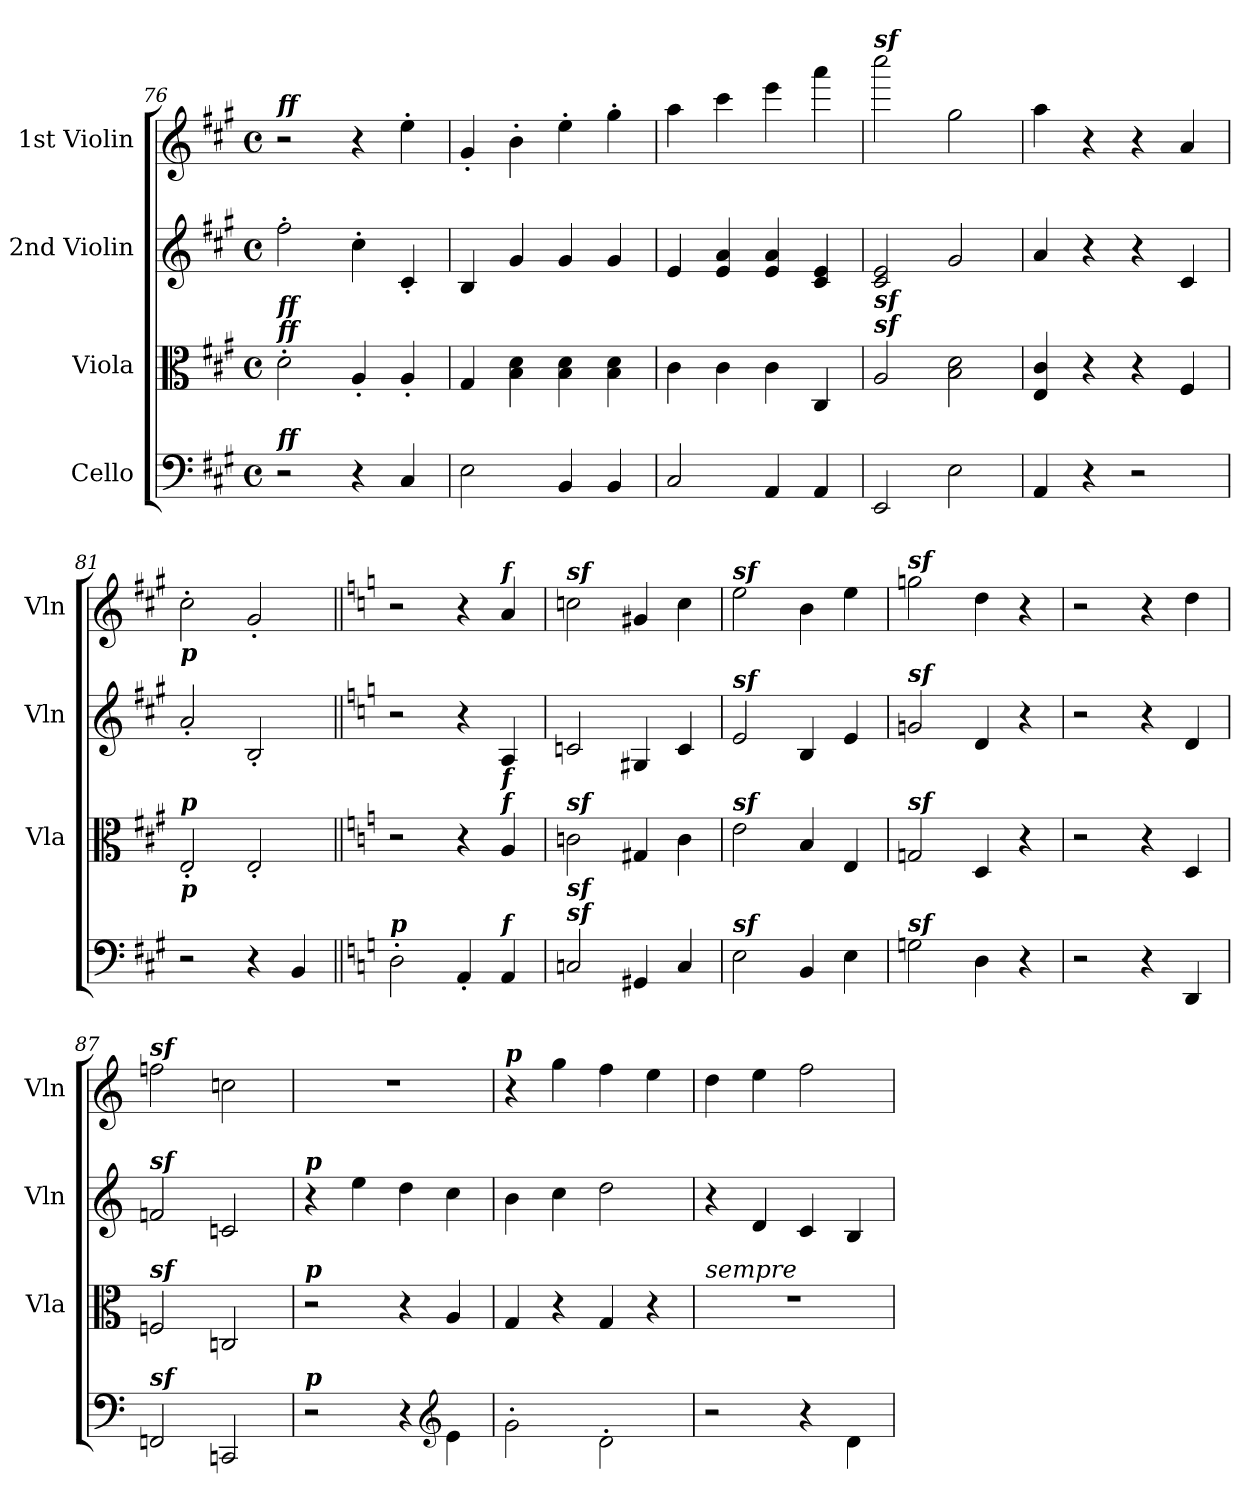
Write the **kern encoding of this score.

**kern	**kern	**kern	**kern
*part4	*part3	*part2	*part1
*staff4	*staff3	*staff2	*staff1
*I"Cello	*I"Viola	*I"2nd Violin	*I"1st Violin
*	*I'Vla	*I'Vln	*I'Vln
*clefF4	*clefC3	*clefG2	*clefG2
*k[f#c#g#]	*k[f#c#g#]	*k[f#c#g#]	*k[f#c#g#]
*A:	*A:	*A:	*A:
*M4/4	*M4/4	*M4/4	*M4/4
*met(c)	*met(c)	*met(c)	*met(c)
=76	=76	=76	=76
!	!	!	!LO:TX:a:Bi:t=ff
!	!LO:TX:a:Bi:t=ff	!	!
!	!LO:TX:a:Bi:t=ff	!	!
!LO:TX:a:Bi:t=ff	!	!	!
2r	2d'\	2ff#'\	2r
4r	4A'/	4cc#'\	4r
4C#/	4A'/	4c#'/	4ee'\
=77	=77	=77	=77
2E\	4G#/	4B/	4g#'/
.	4B\ 4d\	4g#/	4b'\
4BB/	4B\ 4d\	4g#/	4ee'\
4BB/	4B\ 4d\	4g#/	4gg#'\
=78	=78	=78	=78
2C#/	4c#\	4e/	4aa\
.	4c#\	4e/ 4a/	4ccc#\
4AA/	4c#\	4e/ 4a/	4eee\
4AA/	4C#/	4c#/ 4e/	4aaa\
=79	=79	=79	=79
!	!	!	!LO:TX:a:Bi:t=sf
!	!LO:TX:a:Bi:t=sf	!	!
!	!LO:TX:a:Bi:t=sf	!	!
2EE/	2A/	2c#/ 2e/	2cccc#\
2E\	2B\ 2d\	2g#/	2gg#\
=80	=80	=80	=80
4AA/	4E/ 4c#/	4a/	4aa\
4r	4r	4r	4r
2r	4r	4r	4r
.	4F#/	4c#/	4a/
=81	=81	=81	=81
!	!	!	!LO:TX:b:Bi:t=p
!	!LO:TX:a:Bi:t=p	!	!
!	!LO:TX:b:Bi:t=p	!	!
2r	2E'/	2a'/	2cc#'\
4r	2E'/	2B'/	2g#'/
4BB/	.	.	.
=82||	=82||	=82||	=82||
*k[]	*k[]	*k[]	*k[]
*C:	*C:	*C:	*C:
!LO:TX:a:Bi:t=p	!	!	!
2D'\	2r	2r	2r
4AA'/	4r	4r	4r
!	!	!	!LO:TX:a:Bi:t=f
!	!LO:TX:a:Bi:t=f	!	!
!	!LO:TX:a:Bi:t=f	!	!
!LO:TX:a:Bi:t=f	!	!	!
4AA/	4A/	4A/	4a/
=83	=83	=83	=83
!	!	!	!LO:TX:a:Bi:t=sf
!	!LO:TX:a:Bi:t=sf	!	!
!LO:TX:a:Bi:t=sf	!	!	!
!LO:TX:a:Bi:t=sf	!	!	!
2Cn/	2cn\	2cn/	2ccn\
4GG#X/	4G#X/	4G#X/	4g#X/
4C/	4c\	4c/	4cc\
=84	=84	=84	=84
!	!	!	!LO:TX:a:Bi:t=sf
!	!	!LO:TX:a:Bi:t=sf	!
!	!LO:TX:a:Bi:t=sf	!	!
!LO:TX:a:Bi:t=sf	!	!	!
2E\	2e\	2e/	2ee\
4BB/	4B/	4B/	4b\
4E\	4E/	4e/	4ee\
=85	=85	=85	=85
!	!	!	!LO:TX:a:Bi:t=sf
!	!	!LO:TX:a:Bi:t=sf	!
!	!LO:TX:a:Bi:t=sf	!	!
!LO:TX:a:Bi:t=sf	!	!	!
2Gn\	2Gn/	2gn/	2ggn\
4D\	4D/	4d/	4dd\
4r	4r	4r	4r
=86	=86	=86	=86
2r	2r	2r	2r
4r	4r	4r	4r
4DD/	4D/	4d/	4dd\
=87	=87	=87	=87
!	!	!	!LO:TX:a:Bi:t=sf
!	!	!LO:TX:a:Bi:t=sf	!
!	!LO:TX:a:Bi:t=sf	!	!
!LO:TX:a:Bi:t=sf	!	!	!
2FFn/	2Fn/	2fn/	2ffn\
2CCn/	2Cn/	2cn/	2ccn\
=88	=88	=88	=88
!	!	!LO:TX:a:Bi:t=p	!
!	!LO:TX:a:Bi:t=p	!	!
!LO:TX:a:Bi:t=p	!	!	!
2r	2r	4r	1r
.	.	4ee\	.
4r	4r	4dd\	.
*clefG2	*	*	*
4e\	4A/	4cc\	.
=89	=89	=89	=89
!	!	!	!LO:TX:a:Bi:t=p
2g'\	4G/	4b\	4r
.	4r	4cc\	4gg\
2d'\	4G/	2dd\	4ff\
.	4r	.	4ee\
=90	=90	=90	=90
!	!LO:TX:a:i:t=sempre	!	!
2r	1r	4r	4dd\
.	.	4d/	4ee\
4r	.	4c/	2ff\
4d\	.	4B/	.
=	=	=	=
*-	*-	*-	*-
